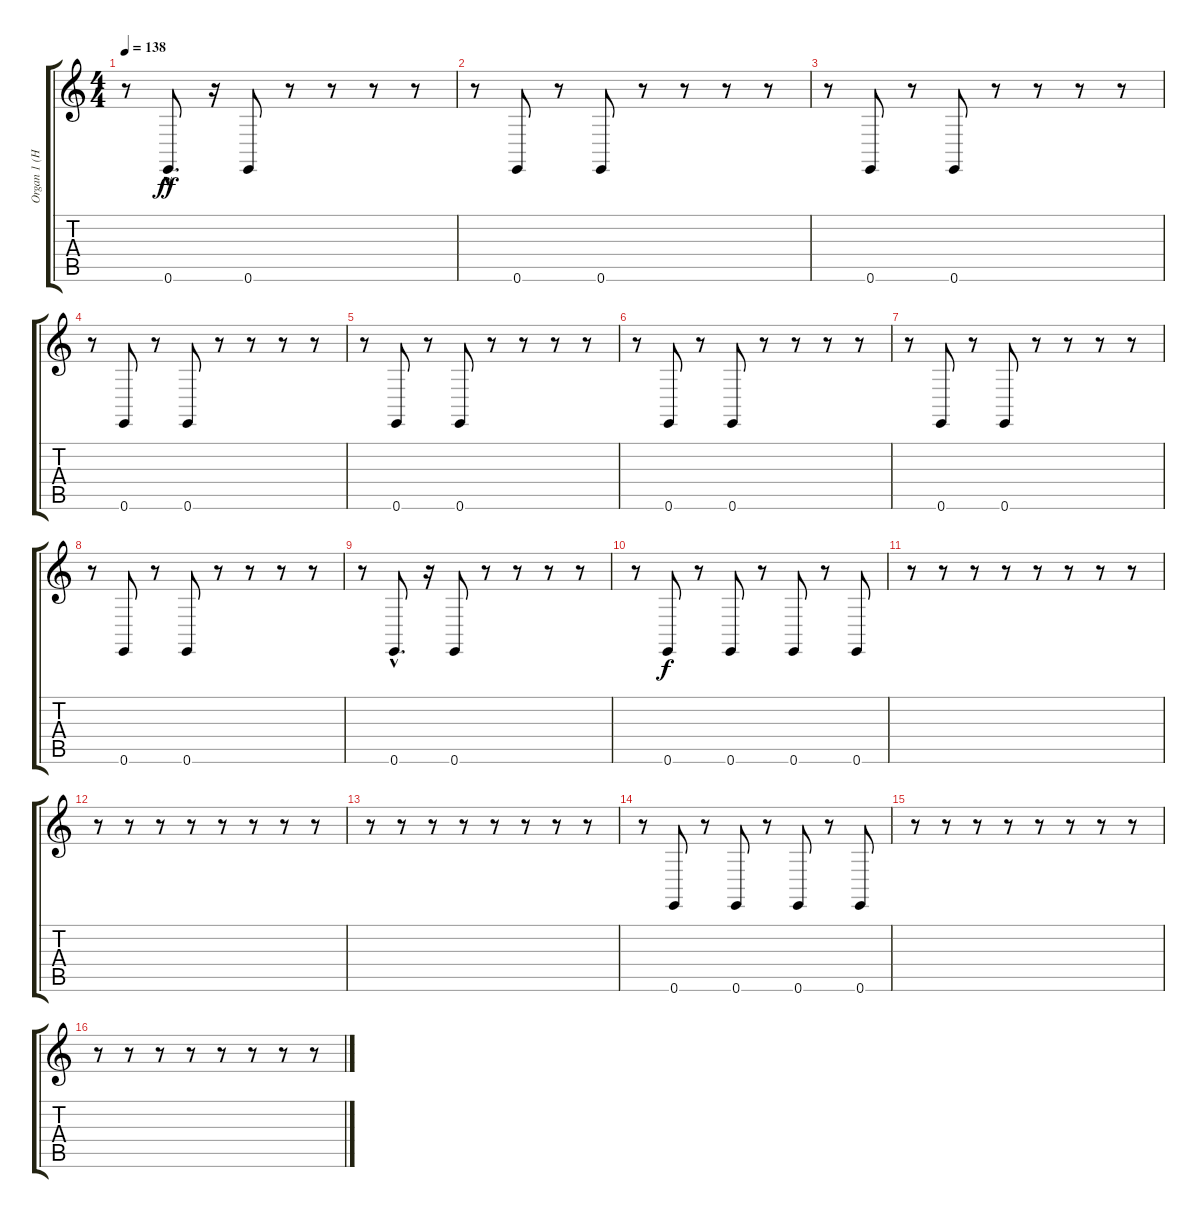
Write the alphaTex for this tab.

\track ("Organ 1 (Hammond)" "Organ 1 (H") {instrument drawbarorgan}
\staff {score tabs}
\tuning (E4 B3 G3 D3 A2 E2) {hide}
\ts (4 4)
\tempo 138
\clef g2
\ks c
r.8{dy ff} 0.6{hac}.8{d} r.16 0.6.8 r.8 r.8 r.8 r.8 |
r.8 0.6.8 r.8 0.6.8 r.8 r.8 r.8 r.8 |
r.8 0.6.8 r.8 0.6.8 r.8 r.8 r.8 r.8 |
r.8 0.6.8 r.8 0.6.8 r.8 r.8 r.8 r.8 |
r.8 0.6.8 r.8 0.6.8 r.8 r.8 r.8 r.8 |
r.8 0.6.8 r.8 0.6.8 r.8 r.8 r.8 r.8 |
r.8 0.6.8 r.8 0.6.8 r.8 r.8 r.8 r.8 |
r.8 0.6.8 r.8 0.6.8 r.8 r.8 r.8 r.8 |
r.8 0.6{hac}.8{d} r.16 0.6.8 r.8 r.8 r.8 r.8 |
r.8 0.6.8{dy f} r.8 0.6.8 r.8 0.6.8 r.8 0.6.8 |
r.8 r.8 r.8 r.8 r.8 r.8 r.8 r.8 |
r.8 r.8 r.8 r.8 r.8 r.8 r.8 r.8 |
r.8 r.8 r.8 r.8 r.8 r.8 r.8 r.8 |
r.8 0.6.8 r.8 0.6.8 r.8 0.6.8 r.8 0.6.8 |
r.8 r.8 r.8 r.8 r.8 r.8 r.8 r.8 |
r.8 r.8 r.8 r.8 r.8 r.8 r.8 r.8
